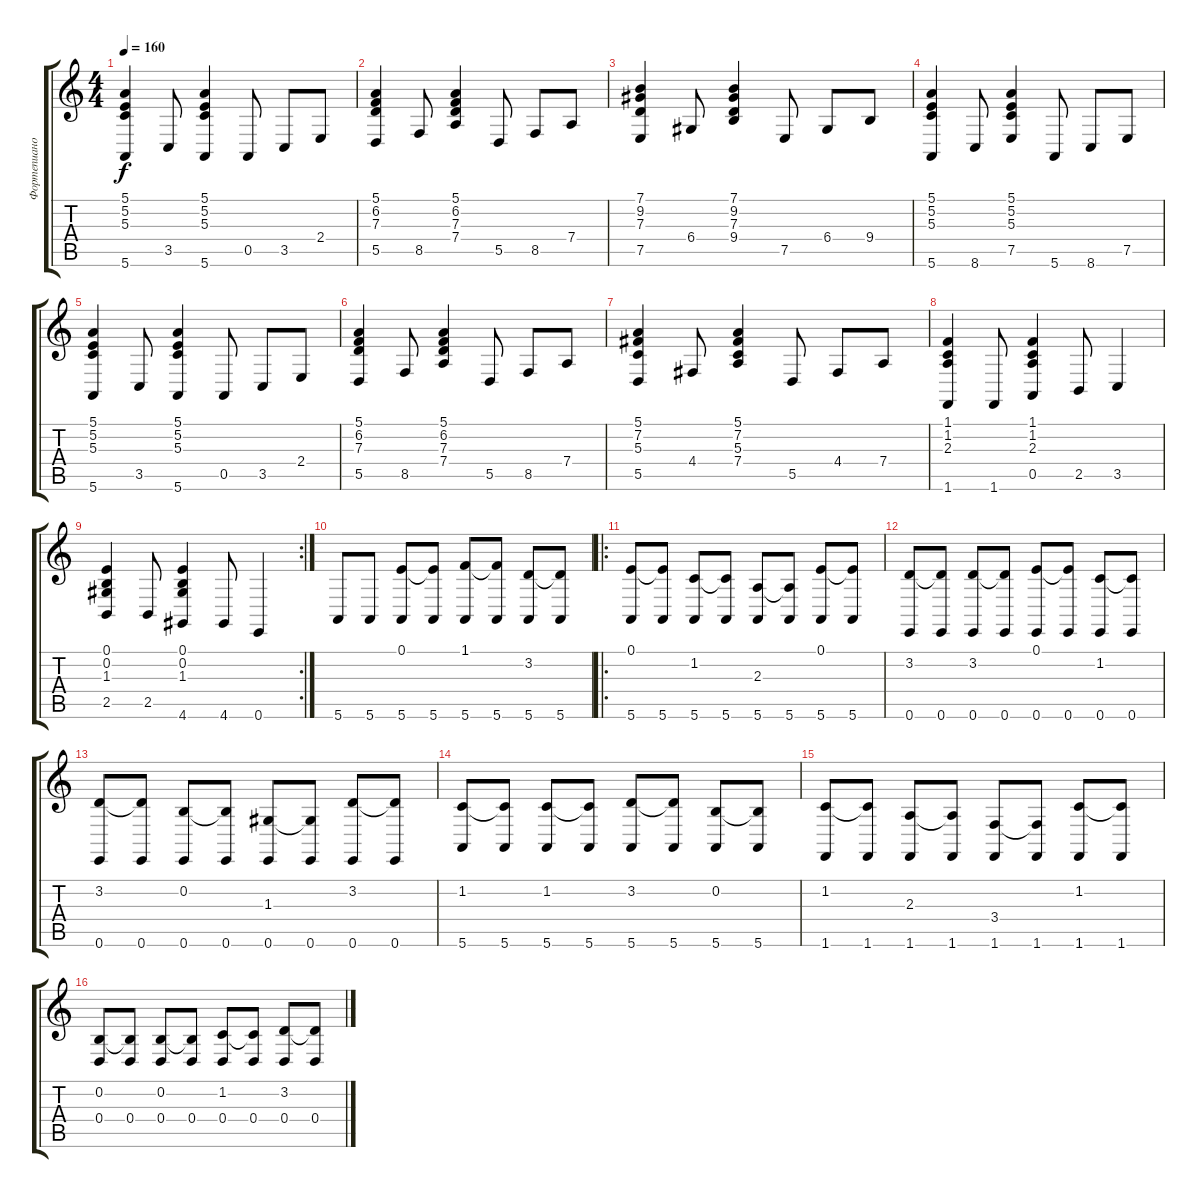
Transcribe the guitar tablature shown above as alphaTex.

\track ("Фортепиано" "Фортепиано") {instrument honkytonkpiano}
\staff {score tabs}
\tuning (E4 B3 G3 D3 A2 E2) {hide}
\ts (4 4)
\tempo 160
\clef g2
\ks aminor
(5.1 5.2 5.3 5.6).4{dy f} 3.5.8 (5.1 5.2 5.3 5.6).4 0.5.8 3.5.8 2.4.8 |
(5.1 6.2 7.3 5.5).4 8.5.8 (5.1 6.2 7.3 7.4).4 5.5.8 8.5.8 7.4.8 |
(7.1 9.2 7.3 7.5).4 6.4.8 (7.1 9.2 7.3 9.4).4 7.5.8 6.4.8 9.4.8 |
(5.1 5.2 5.3 5.6).4 8.6.8 (5.1 5.2 5.3 7.5).4 5.6.8 8.6.8 7.5.8 |
(5.1 5.2 5.3 5.6).4 3.5.8 (5.1 5.2 5.3 5.6).4 0.5.8 3.5.8 2.4.8 |
(5.1 6.2 7.3 5.5).4 8.5.8 (5.1 6.2 7.3 7.4).4 5.5.8 8.5.8 7.4.8 |
(5.1 7.2 5.3 5.5).4 4.4.8 (5.1 7.2 5.3 7.4).4 5.5.8 4.4.8 7.4.8 |
(1.1 1.2 2.3 1.6).4 1.6.8 (1.1 1.2 2.3 0.5).4 2.5.8 3.5.4 |
\rc 2
(0.1 0.2 1.3 2.5).4 2.5.8 (0.1 0.2 1.3 4.6).4 4.6.8 0.6.4 |
5.6.8 5.6.8 (0.1 5.6).8 (0.1{t} 5.6).8 (1.1 5.6).8 (1.1{t} 5.6).8 (3.2 5.6).8 (3.2{t} 5.6).8 |
\ro
(0.1 5.6).8 (0.1{t} 5.6).8 (1.2 5.6).8 (1.2{t} 5.6).8 (2.3 5.6).8 (2.3{t} 5.6).8 (0.1 5.6).8 (0.1{t} 5.6).8 |
(3.2 0.6).8 (3.2{t} 0.6).8 (3.2 0.6).8 (3.2{t} 0.6).8 (0.1 0.6).8 (0.1{t} 0.6).8 (1.2 0.6).8 (1.2{t} 0.6).8 |
(3.2 0.6).8 (3.2{t} 0.6).8 (0.2 0.6).8 (0.2{t} 0.6).8 (1.3 0.6).8 (1.3{t} 0.6).8 (3.2 0.6).8 (3.2{t} 0.6).8 |
(1.2 5.6).8 (1.2{t} 5.6).8 (1.2 5.6).8 (1.2{t} 5.6).8 (3.2 5.6).8 (3.2{t} 5.6).8 (0.2 5.6).8 (0.2{t} 5.6).8 |
(1.2 1.6).8 (1.2{t} 1.6).8 (2.3 1.6).8 (2.3{t} 1.6).8 (3.4 1.6).8 (3.4{t} 1.6).8 (1.2 1.6).8 (1.2{t} 1.6).8 |
(0.2 0.4).8 (0.2{t} 0.4).8 (0.2 0.4).8 (0.2{t} 0.4).8 (1.2 0.4).8 (1.2{t} 0.4).8 (3.2 0.4).8 (3.2{t} 0.4).8
